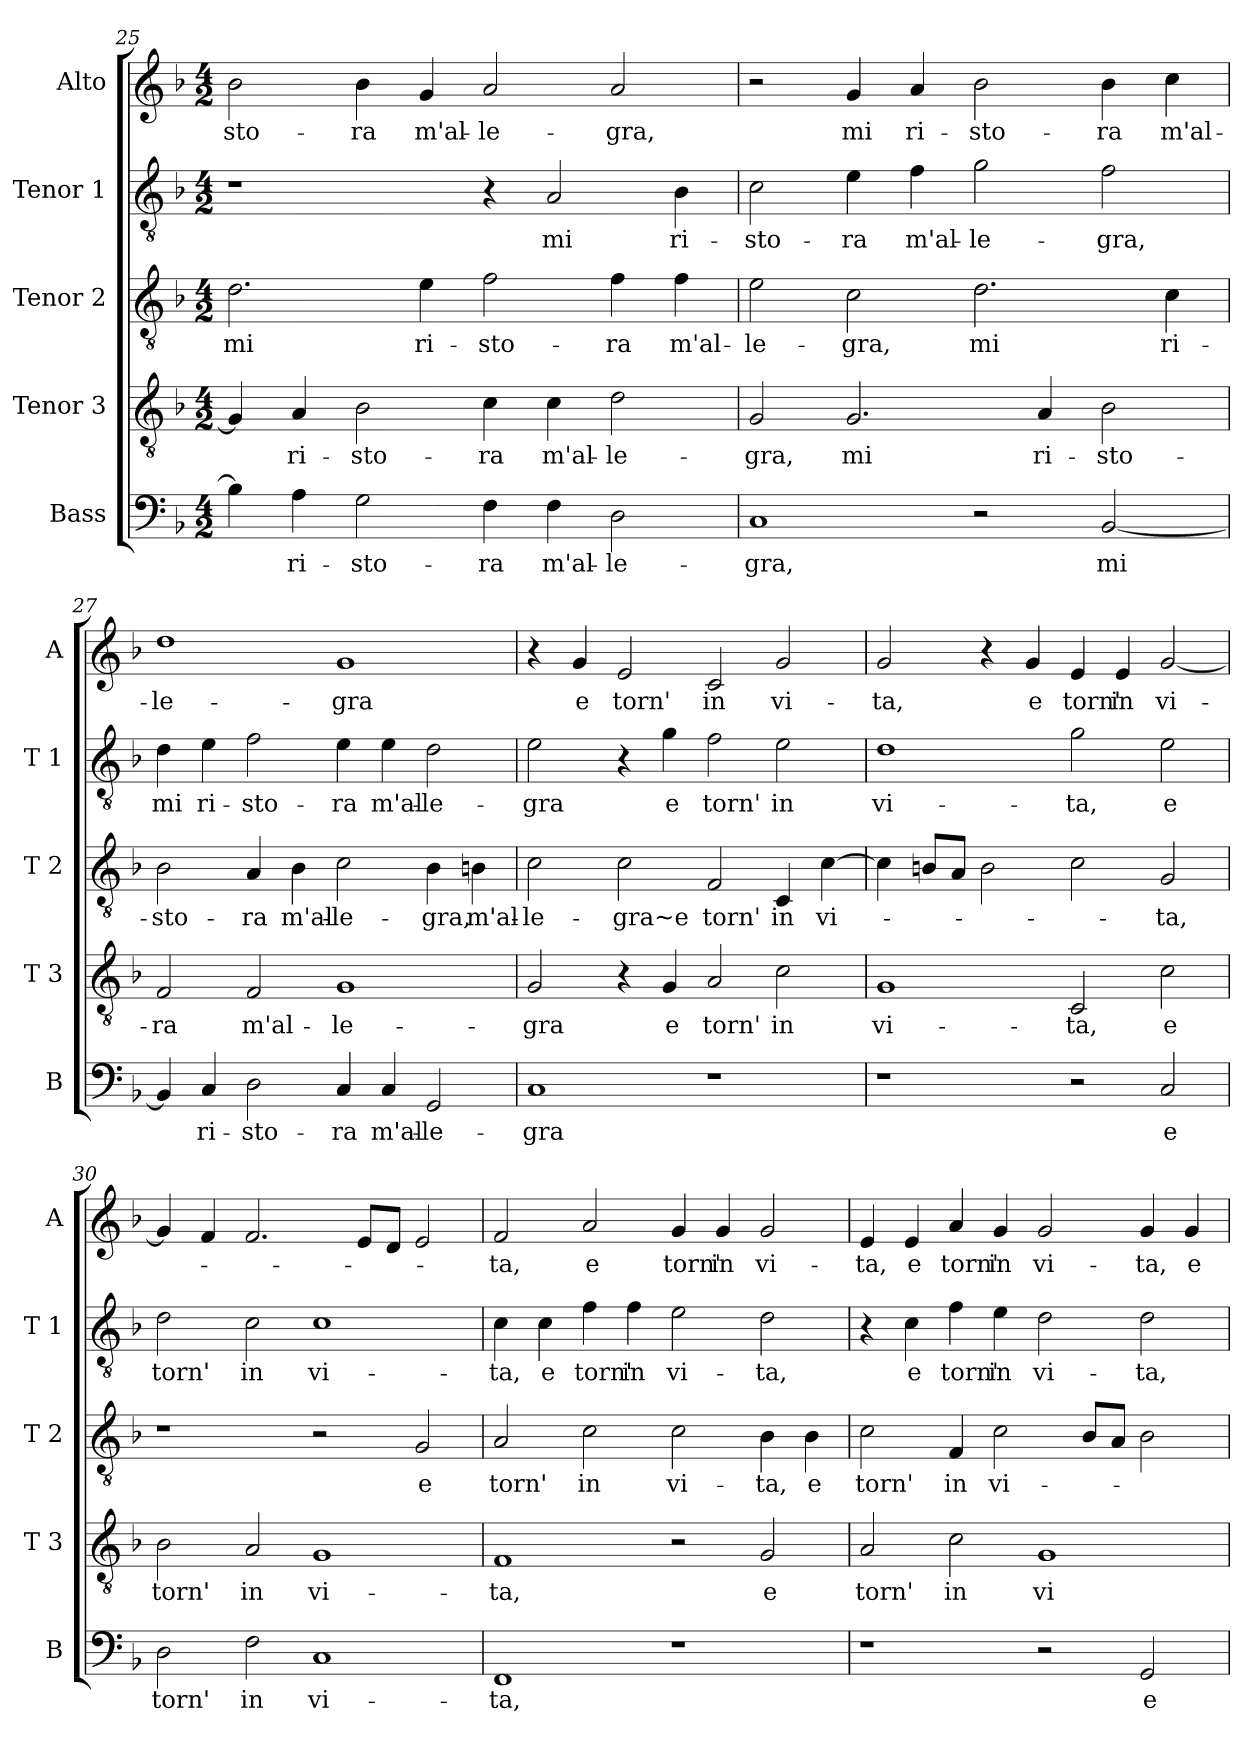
**kern	**text	**kern	**text	**kern	**text	**kern	**text	**kern	**text
*part5	*part5	*part4	*part4	*part3	*part3	*part2	*part2	*part1	*part1
*staff5	*staff5	*staff4	*staff4	*staff3	*staff3	*staff2	*staff2	*staff1	*staff1
*I"Bass	*	*I"Tenor 3	*	*I"Tenor 2	*	*I"Tenor 1	*	*I"Alto	*
*I'B	*	*I'T 3	*	*I'T 2	*	*I'T 1	*	*I'A	*
*clefF4	*	*clefGv2	*	*clefGv2	*	*clefGv2	*	*clefG2	*
*k[b-]	*	*k[b-]	*	*k[b-]	*	*k[b-]	*	*k[b-]	*
*F:	*	*F:	*	*F:	*	*F:	*	*F:	*
*M4/2	*	*M4/2	*	*M4/2	*	*M4/2	*	*M4/2	*
=25	=25	=25	=25	=25	=25	=25	=25	=25	=25
!	!	!	!	!	!LO:LY:b	!	!	!	!LO:LY:b
4B-\]	.	4G/]	.	2.d\	mi	1r	.	2b-\	-sto-
!	!LO:LY:b	!	!LO:LY:b	!	!	!	!	!	!
4A\	ri-	4A/	ri-	.	.	.	.	.	.
!	!LO:LY:b	!	!LO:LY:b	!	!	!	!	!	!LO:LY:b
2G\	-sto-	2B-\	-sto-	.	.	.	.	4b-\	-ra
!	!	!	!	!	!LO:LY:b	!	!	!	!LO:LY:b
.	.	.	.	4e\	ri-	.	.	4g/	m'al-
!	!LO:LY:b	!	!LO:LY:b	!	!LO:LY:b	!	!	!	!LO:LY:b
4F\	-ra	4c\	-ra	2f\	-sto-	4r	.	2a/	-le-
!	!LO:LY:b	!	!LO:LY:b	!	!	!	!LO:LY:b	!	!
4F\	m'al-	4c\	m'al-	.	.	2A/	mi	.	.
!	!LO:LY:b	!	!LO:LY:b	!	!LO:LY:b	!	!	!	!LO:LY:b
2D\	-le-	2d\	-le-	4f\	-ra	.	.	2a/	-gra,
!	!	!	!	!	!LO:LY:b	!	!LO:LY:b	!	!
.	.	.	.	4f\	m'al-	4B-\	ri-	.	.
=26	=26	=26	=26	=26	=26	=26	=26	=26	=26
!	!LO:LY:b	!	!LO:LY:b	!	!LO:LY:b	!	!LO:LY:b	!	!
1C	-gra,	2G/	-gra,	2e\	-le-	2c\	-sto-	2r	.
!	!	!	!LO:LY:b	!	!LO:LY:b	!	!LO:LY:b	!	!LO:LY:b
.	.	2.G/	mi	2c\	-gra,	4e\	-ra	4g/	mi
!	!	!	!	!	!	!	!LO:LY:b	!	!LO:LY:b
.	.	.	.	.	.	4f\	m'al-	4a/	ri-
!	!	!	!	!	!LO:LY:b	!	!LO:LY:b	!	!LO:LY:b
2r	.	.	.	2.d\	mi	2g\	-le-	2b-\	-sto-
!	!	!	!LO:LY:b	!	!	!	!	!	!
.	.	4A/	ri-	.	.	.	.	.	.
!	!LO:LY:b	!	!LO:LY:b	!	!	!	!LO:LY:b	!	!LO:LY:b
[2BB-/	mi	2B-\	-sto-	.	.	2f\	-gra,	4b-\	-ra
!	!	!	!	!	!LO:LY:b	!	!	!	!LO:LY:b
.	.	.	.	4c\	ri-	.	.	4cc\	m'al-
!!LO:LB:g=z
=27	=27	=27	=27	=27	=27	=27	=27	=27	=27
!	!	!	!LO:LY:b	!	!LO:LY:b	!	!LO:LY:b	!	!LO:LY:b
4BB-/]	.	2F/	-ra	2B-\	-sto-	4d\	mi	1dd	-le-
!	!LO:LY:b	!	!	!	!	!	!LO:LY:b	!	!
4C/	ri-	.	.	.	.	4e\	ri-	.	.
!	!LO:LY:b	!	!LO:LY:b	!	!LO:LY:b	!	!LO:LY:b	!	!
2D\	-sto-	2F/	m'al-	4A/	-ra	2f\	-sto-	.	.
!	!	!	!	!	!LO:LY:b	!	!	!	!
.	.	.	.	4B-\	m'al-	.	.	.	.
!	!LO:LY:b	!	!LO:LY:b	!	!LO:LY:b	!	!LO:LY:b	!	!LO:LY:b
4C/	-ra	1G	-le-	2c\	-le-	4e\	-ra	1g	-gra
!	!LO:LY:b	!	!	!	!	!	!LO:LY:b	!	!
4C/	m'al-	.	.	.	.	4e\	m'al-	.	.
!	!LO:LY:b	!	!	!	!LO:LY:b	!	!LO:LY:b	!	!
2GG/	-le-	.	.	4B-\	-gra,	2d\	-le-	.	.
!	!	!	!	!	!LO:LY:b	!	!	!	!
.	.	.	.	4Bn\	m'al-	.	.	.	.
=28	=28	=28	=28	=28	=28	=28	=28	=28	=28
!	!LO:LY:b	!	!LO:LY:b	!	!LO:LY:b	!	!LO:LY:b	!	!
1C	-gra	2G/	-gra	2c\	-le-	2e\	-gra	4r	.
!	!	!	!	!	!	!	!	!	!LO:LY:b
.	.	.	.	.	.	.	.	4g/	e
!	!	!	!	!	!LO:LY:b	!	!	!	!LO:LY:b
.	.	4r	.	2c\	-gra~e	4r	.	2e/	torn'
!	!	!	!LO:LY:b	!	!	!	!LO:LY:b	!	!
.	.	4G/	e	.	.	4g\	e	.	.
!	!	!	!LO:LY:b	!	!LO:LY:b	!	!LO:LY:b	!	!LO:LY:b
1r	.	2A/	torn'	2F/	torn'	2f\	torn'	2c/	in
!	!	!	!LO:LY:b	!	!LO:LY:b	!	!LO:LY:b	!	!LO:LY:b
.	.	2c\	in	4C/	in	2e\	in	2g/	vi-
!	!	!	!	!	!LO:LY:b	!	!	!	!
.	.	.	.	[4c\	vi-	.	.	.	.
=29	=29	=29	=29	=29	=29	=29	=29	=29	=29
!	!	!	!LO:LY:b	!	!	!	!LO:LY:b	!	!LO:LY:b
1r	.	1G	vi-	4c\]	.	1d	vi-	2g/	-ta,
.	.	.	.	8Bn/L	.	.	.	.	.
.	.	.	.	8A/J	.	.	.	.	.
.	.	.	.	2B\	.	.	.	4r	.
!	!	!	!	!	!	!	!	!	!LO:LY:b
.	.	.	.	.	.	.	.	4g/	e
!	!	!	!LO:LY:b	!	!	!	!LO:LY:b	!	!LO:LY:b
2r	.	2C/	-ta,	2c\	.	2g\	-ta,	4e/	torn'
!	!	!	!	!	!	!	!	!	!LO:LY:b
.	.	.	.	.	.	.	.	4e/	in
!	!LO:LY:b	!	!LO:LY:b	!	!LO:LY:b	!	!LO:LY:b	!	!LO:LY:b
2C/	e	2c\	e	2G/	-ta,	2e\	e	[2g/	vi-
!!LO:PB:g=z
=30	=30	=30	=30	=30	=30	=30	=30	=30	=30
!	!LO:LY:b	!	!LO:LY:b	!	!	!	!LO:LY:b	!	!
2D\	torn'	2B-\	torn'	1r	.	2d\	torn'	4g/]	.
.	.	.	.	.	.	.	.	4f/	.
!	!LO:LY:b	!	!LO:LY:b	!	!	!	!LO:LY:b	!	!
2F\	in	2A/	in	.	.	2c\	in	2.f/	.
!	!LO:LY:b	!	!LO:LY:b	!	!	!	!LO:LY:b	!	!
1C	vi-	1G	vi-	2r	.	1c	vi-	.	.
.	.	.	.	.	.	.	.	8e/L	.
.	.	.	.	.	.	.	.	8d/J	.
!	!	!	!	!	!LO:LY:b	!	!	!	!
.	.	.	.	2G/	e	.	.	2e/	.
=31	=31	=31	=31	=31	=31	=31	=31	=31	=31
!	!LO:LY:b	!	!LO:LY:b	!	!LO:LY:b	!	!LO:LY:b	!	!LO:LY:b
1FF	-ta,	1F	-ta,	2A/	torn'	4c\	-ta,	2f/	-ta,
!	!	!	!	!	!	!	!LO:LY:b	!	!
.	.	.	.	.	.	4c\	e	.	.
!	!	!	!	!	!LO:LY:b	!	!LO:LY:b	!	!LO:LY:b
.	.	.	.	2c\	in	4f\	torn'	2a/	e
!	!	!	!	!	!	!	!LO:LY:b	!	!
.	.	.	.	.	.	4f\	in	.	.
!	!	!	!	!	!LO:LY:b	!	!LO:LY:b	!	!LO:LY:b
1r	.	2r	.	2c\	vi-	2e\	vi-	4g/	torn'
!	!	!	!	!	!	!	!	!	!LO:LY:b
.	.	.	.	.	.	.	.	4g/	in
!	!	!	!LO:LY:b	!	!LO:LY:b	!	!LO:LY:b	!	!LO:LY:b
.	.	2G/	e	4B-\	-ta,	2d\	-ta,	2g/	vi-
!	!	!	!	!	!LO:LY:b	!	!	!	!
.	.	.	.	4B-\	e	.	.	.	.
=32	=32	=32	=32	=32	=32	=32	=32	=32	=32
!	!	!	!LO:LY:b	!	!LO:LY:b	!	!	!	!LO:LY:b
1r	.	2A/	torn'	2c\	torn'	4r	.	4e/	-ta,
!	!	!	!	!	!	!	!LO:LY:b	!	!LO:LY:b
.	.	.	.	.	.	4c\	e	4e/	e
!	!	!	!LO:LY:b	!	!LO:LY:b	!	!LO:LY:b	!	!LO:LY:b
.	.	2c\	in	4F/	in	4f\	torn'	4a/	torn'
!	!	!	!	!	!LO:LY:b	!	!LO:LY:b	!	!LO:LY:b
.	.	.	.	2c\	vi-	4e\	in	4g/	in
!	!	!	!LO:LY:b	!	!	!	!LO:LY:b	!	!LO:LY:b
2r	.	1G	vi-	.	.	2d\	vi-	2g/	vi-
.	.	.	.	8B-/L	.	.	.	.	.
.	.	.	.	8A/J	.	.	.	.	.
!	!LO:LY:b	!	!	!	!	!	!LO:LY:b	!	!LO:LY:b
2GG/	e	.	.	2B-\	.	2d\	-ta,	4g/	-ta,
!	!	!	!	!	!	!	!	!	!LO:LY:b
.	.	.	.	.	.	.	.	4g/	e
=	=	=	=	=	=	=	=	=	=
*-	*-	*-	*-	*-	*-	*-	*-	*-	*-
